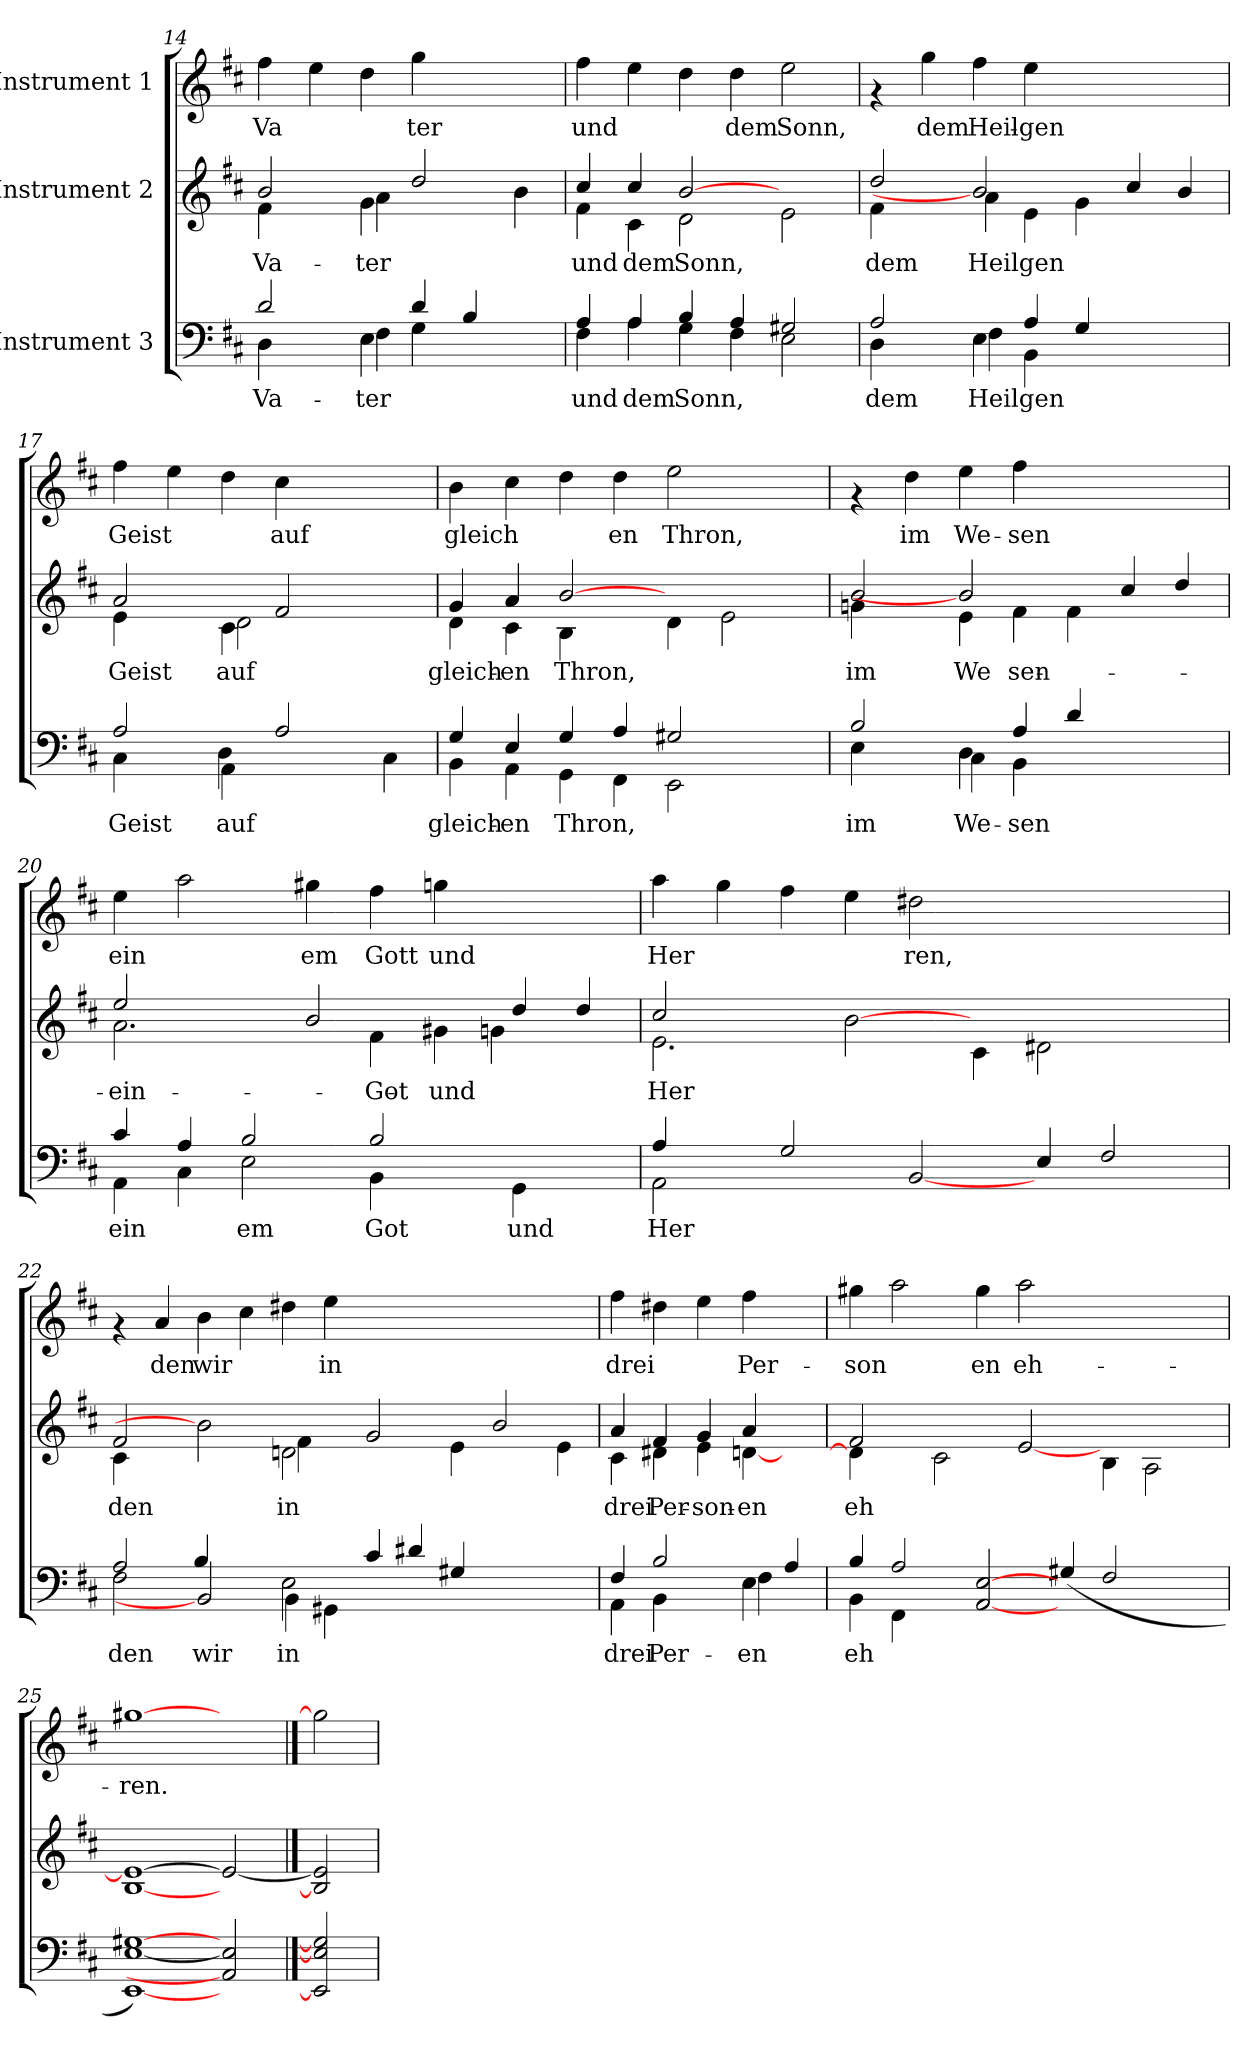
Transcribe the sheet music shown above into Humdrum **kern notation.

**kern	**text	**kern	**text	**kern	**text
*part3	*part3	*part2	*part2	*part1	*part1
*staff3	*staff3	*staff2	*staff2	*staff1	*staff1
*I"Instrument 3	*	*I"Instrument 2	*	*I"Instrument 1	*
*clefF4	*	*clefG2	*	*clefG2	*
*k[f#c#]	*	*k[f#c#]	*	*k[f#c#]	*
*D:	*	*D:	*	*D:	*
=14	=14	=14	=14	=14	=14
*^	*	*	*	*	*
!	!	!LO:LY:a:rj	!	!LO:LY:b:rj	!	!LO:LY:b:rj
*	*	*	*^	*	*	*
2d/	4D\	Va-	2b/	4f#\	Va-	4ff#\	Va-
!	!	!	!	!	!	!	!LO:LY:b:rj
.	4ryy	.	.	4ryy	.	4ee\	--
!	!	!LO:LY:a:rj	!	!	!	!	!
!	!	!LO:LY:a:rj	!	!	!LO:LY:b:rj	!	!
!	!	!	!	!	!LO:LY:b:rj	!	!LO:LY:b:rj
4E\	4F#\	-ter	4g\	4a\	-ter	4dd\	--
!	!	!LO:LY:a:rj	!	!	!	!	!LO:LY:b:rj
4d/	4G\	.	2dd/	2.ryy	.	4gg\	-ter
4B/	4ryy	.	.	.	.	2ryy	.
!	!	!	!	!	!LO:LY:b:rj	!	!
4ryy	4ryy	.	4b\	.	.	.	.
=15	=15	=15	=15	=15	=15	=15	=15
!	!	!LO:LY:a:rj	!	!	!LO:LY:b:rj	!	!LO:LY:b:rj
4A/	4F#\	und	4cc#/	4f#\	und	4ff#\	und
!	!	!LO:LY:a:rj	!	!	!LO:LY:b:rj	!	!LO:LY:b:rj
4A/	4A\	dem	4cc#/	4c#\	dem	4ee\	.
!	!	!LO:LY:a:rj	!	!	!LO:LY:b:rj	!	!LO:LY:b:rj
4B/	4G\	Sonn,	[2b	2d\	Sonn,	4dd\	.
!	!	!LO:LY:a:rj	!	!	!	!	!LO:LY:b:rj
4A/	4F#\	.	.	.	.	4dd\	dem
!	!	!LO:LY:a:rj	!	!	!LO:LY:b:rj	!	!LO:LY:b:rj
2G#X/	2E\	.	2e\	2ryy	.	2ee\	Sonn,
=16	=16	=16	=16	=16	=16	=16	=16
!	!	!LO:LY:a:rj	!	!	!LO:LY:b:rj	!	!
2A/	4D\	dem	2dd/	4f#\	dem	4rf	.
!	!	!	!	!	!	!	!LO:LY:b:rj
.	4ryy	.	.	4ryy	.	4gg\	dem
!	!	!LO:LY:a:rj	!	!	!	!	!
!	!	!LO:LY:a:rj	!	!	!LO:LY:b:rj	!	!LO:LY:b:rj
4E\	4F#\	Heil	2b]	4a\	Heil	4ff#\	Heil-
!	!	!LO:LY:a:rj	!	!	!LO:LY:b:rj	!	!LO:LY:b:rj
4A/	4BB\	gen	.	4e\	gen	4ee\	-gen
!	!	!	!	!	!LO:LY:b:rj	!	!
4G/	2ryy	.	4g\	2.ryy	.	2.ryy	.
2ryy	.	.	4cc#/	.	.	.	.
.	4ryy	.	4b/	.	.	.	.
!!LO:LB:g=z
=17	=17	=17	=17	=17	=17	=17	=17
!	!	!LO:LY:a:rj	!	!	!LO:LY:b:rj	!	!LO:LY:b:rj
2A/	4C#\	Geist	2a/	4e\	Geist	4ff#\	Geist
!	!	!	!	!	!	!	!LO:LY:b:rj
.	4ryy	.	.	4ryy	.	4ee\	.
!	!	!LO:LY:a:rj	!	!	!	!	!
!	!	!LO:LY:a:rj	!	!	!LO:LY:b:rj	!	!
!	!	!	!	!	!LO:LY:b:rj	!	!LO:LY:b:rj
4AA\	4D\	auf	4c#\	2d\	auf	4dd\	.
!	!	!	!	!	!	!	!LO:LY:b:rj
2A/	2.ryy	.	2f#/	.	.	4cc#\	auf
.	.	.	.	4ryy	.	2ryy	.
!	!	!LO:LY:a:rj	!	!	!	!	!
4C#\	.	.	4ryy	4ryy	.	.	.
=18	=18	=18	=18	=18	=18	=18	=18
!	!	!LO:LY:a:rj	!	!	!LO:LY:b:rj	!	!LO:LY:b:rj
4G/	4BB\	gleich-	4g/	4d\	gleich-	4b\	gleich-
!	!	!LO:LY:a:rj	!	!	!LO:LY:b:rj	!	!LO:LY:b:rj
4E/	4AA\	-en	4a/	4c#\	-en	4cc#\	--
!	!	!LO:LY:a:rj	!	!	!LO:LY:b:rj	!	!LO:LY:b:rj
4G/	4GG\	Thron,	[2b	4B\	Thron,	4dd\	--
!	!	!LO:LY:a:rj	!	!	!	!	!LO:LY:b:rj
4A/	4FF#\	.	.	1ryy	.	4dd\	-en
!	!	!LO:LY:a:rj	!	!	!LO:LY:b:rj	!	!LO:LY:b:rj
2G#X/	2EE\	.	4d\	.	.	2ee\	Thron,
!	!	!	!	!	!LO:LY:b:rj	!	!
.	.	.	2e\	.	.	.	.
4ryy	4ryy	.	.	.	.	4ryy	.
=19	=19	=19	=19	=19	=19	=19	=19
!	!	!LO:LY:a:rj	!	!	!LO:LY:b:rj	!	!
2B/	4E\	im	2b/	4gn\	im	4rf	.
!	!	!	!	!	!	!	!LO:LY:b:rj
.	4ryy	.	.	4ryy	.	4dd\	im
!	!	!LO:LY:a:rj	!	!	!	!	!
!	!	!LO:LY:a:rj	!	!	!LO:LY:b:rj	!	!LO:LY:b:rj
4D\	4C#\	We-	2b]	4e\	We-	4ee\	We-
!	!	!LO:LY:a:rj	!	!	!LO:LY:b:rj	!	!LO:LY:b:rj
4A/	4BB\	-sen	.	4f#\	-sen	4ff#\	-sen
!	!	!	!	!	!LO:LY:b:rj	!	!
4d/	2ryy	.	4f#\	2.ryy	.	2.ryy	.
2ryy	.	.	4cc#/	.	.	.	.
.	4ryy	.	4dd/	.	.	.	.
=20	=20	=20	=20	=20	=20	=20	=20
!	!	!LO:LY:a:rj	!	!	!LO:LY:b:rj	!	!LO:LY:b:rj
4c#/	4AA\	ein-	2.a\	2ee/	ein-	4ee\	ein-
!	!	!LO:LY:a:rj	!	!	!	!	!LO:LY:b:rj
4A/	4C#\	--	.	.	.	2aa\	--
!	!	!LO:LY:a:rj	!	!	!	!	!
2B/	2E\	-em	.	2ryy	.	.	.
!	!	!	!	!	!	!	!LO:LY:b:rj
.	.	.	2b/	.	.	4gg#X\	-em
!	!	!LO:LY:a:rj	!	!	!LO:LY:b:rj	!	!LO:LY:b:rj
2B/	4BB\	Got	.	4f#\	Got	4ff#\	Gott
!	!	!	!	!	!LO:LY:b:rj	!	!
!	!	!	!	!	!LO:LY:b:rj	!	!LO:LY:b:rj
.	4ryy	.	4g#X\	4gn\	und	4ggn\	und
!	!	!LO:LY:a:rj	!	!	!	!	!
4GG\	2ryy	und	4dd/	2ryy	.	2ryy	.
4ryy	.	.	4dd/	.	.	.	.
=21	=21	=21	=21	=21	=21	=21	=21
!	!	!LO:LY:a:rj	!	!	!LO:LY:b:rj	!	!LO:LY:b:rj
2AA\	4A/	Her-	2.e\	2cc#/	Her-	4aa\	Her-
!	!	!	!	!	!	!	!LO:LY:b:rj
.	0ryy	.	.	.	.	4gg\	--
!	!	!	!	!	!	!	!LO:LY:b:rj
2G/	.	.	.	4ryy	.	4ff#\	--
!	!	!	!	!	!	!	!LO:LY:b:rj
.	.	.	[2b	1.ryy	.	4ee\	--
!	!	!	!	!	!	!	!LO:LY:b:rj
[2BB	.	.	.	.	.	2dd#X\	-ren,
!	!	!	!	!	!LO:LY:b:rj	!	!
.	.	.	4c#\	.	-	.	.
!	!	!LO:LY:a:rj	!	!	!LO:LY:b:rj	!	!
4E/	.	-	2d#X\	.	.	2.ryy	.
!	!	!LO:LY:a:rj	!	!	!	!	!
2F#/	.	.	.	.	.	.	.
.	.	.	4ryy	.	.	.	.
!!LO:PB:g=z
=22	=22	=22	=22	=22	=22	=22	=22
!	!	!LO:LY:a:rj	!	!	!LO:LY:b:rj	!	!
2A/	2F#\	den	2f#/	4c#\	den	4rf	.
!	!	!	!	!	!	!	!LO:LY:b:rj
.	.	.	.	2.ryy	.	4a/	den
!	!	!LO:LY:a:rj	!	!	!	!	!LO:LY:b:rj
2BB]	4B/	wir	2b]	.	.	4b\	wir
!	!	!	!	!	!	!	!LO:LY:b:rj
.	4ryy	.	.	.	.	4cc#\	.
!	!	!LO:LY:a:rj	!	!	!LO:LY:b:rj	!	!LO:LY:b:rj
2E\	4BB\	in	2dn\	4f#\	in	4dd#X\	.
!	!	!LO:LY:a:rj	!	!	!	!	!LO:LY:b:rj
.	4GG#X\	.	.	1..ryy	.	4ee\	in
!	!	!LO:LY:a:rj	!	!	!	!	!
4c#/	2.ryy	.	2g/	.	.	1.ryy	.
4d#X/	.	.	.	.	.	.	.
!	!	!	!	!	!LO:LY:b:rj	!	!
4G#X/	.	.	4e\	.	.	.	.
2.ryy	2.ryy	.	2b/	.	.	.	.
!	!	!	!	!	!LO:LY:b:rj	!	!
.	.	.	4e\	.	.	.	.
=23	=23	=23	=23	=23	=23	=23	=23
!	!	!LO:LY:a:rj	!	!	!LO:LY:b:rj	!	!LO:LY:b:rj
4F#/	4AA\	drei	4a/	4c#\	drei	4ff#\	drei
!	!	!LO:LY:a:rj	!	!	!LO:LY:b:rj	!	!LO:LY:b:rj
2B/	4BB\	Per-	4f#/	4d#X\	Per-	4dd#X\	.
!	!	!	!	!	!LO:LY:b:rj	!	!LO:LY:b:rj
.	4ryy	.	4g/	4e\	-son-	4ee\	.
!	!	!LO:LY:a:rj	!	!	!	!	!
!	!	!LO:LY:a:rj	!	!	!LO:LY:b:rj	!	!LO:LY:b:rj
4E\	4F#\	-en	4a/	[<4dn\	-en	4ff#\	Per-
4A/	4ryy	.	4ryy	4ryy	.	4ryy	.
=24	=24	=24	=24	=24	=24	=24	=24
!	!	!LO:LY:a:rj	!	!	!LO:LY:b:rj	!	!LO:LY:b:rj
4B/	4BB\	eh-	2f#/	4d\]	eh-	4gg#X\	-son-
!	!	!LO:LY:a:rj	!	!	!	!	!LO:LY:b:rj
2A/	4FF#\	--	.	0ryy	.	2aa\	--
.	4ryy	.	2c#\	.	.	.	.
!	!	!	!	!	!	!	!LO:LY:b:rj
[2E [2AA	1.ryy	.	.	.	.	4gg#\	-en
!	!	!	!	!	!	!	!LO:LY:b:rj
.	.	.	[>2e	.	.	2aa\	eh-
!	!	!LO:LY:a:rj	!	!	!	!	!
(<4G#X/	.	-	.	.	.	.	.
!	!	!LO:LY:a:rj	!	!	!LO:LY:b:rj	!	!
2F#/	.	.	4B\	.	-	2.ryy	.
!	!	!	!	!	!LO:LY:b:rj	!	!
.	.	.	2A\	.	.	.	.
4ryy	.	.	.	.	.	.	.
*v	*v	*	*	*	*	*	*
*	*	*v	*v	*	*	*
=25	=25	=25	=25	=25	=25
!	!LO:LY:a:rj	!	!LO:LY:b:rj	!	!LO:LY:b:rj
[1G#X [1E [1EE)	.	1e_ [1B	.	[1gg#X	-ren.
2E] 2AA]	.	2e_	.	2ryy	.
==26	==26	==26	==26	==26	==26
2G#] 2E] 2EE]	.	2e] 2B]	.	2gg#]	.
=	=	=	=	=	=
*-	*-	*-	*-	*-	*-
